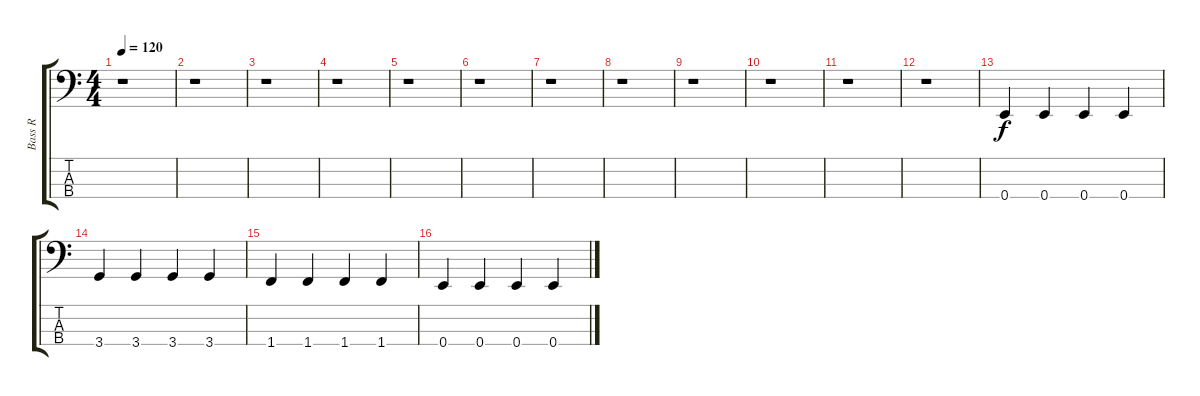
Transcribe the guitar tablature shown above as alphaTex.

\track ("Bass R" "Bass R") {instrument electricbassfinger}
\staff {score tabs}
\tuning (G2 D2 A1 E1) {hide}
\ts (4 4)
\tempo 120
\clef f4
\ks c
r.1{dy f instrument electricbassfinger} |
r.1 |
r.1 |
r.1 |
r.1 |
r.1 |
r.1 |
r.1 |
r.1 |
r.1 |
r.1 |
r.1 |
0.4.4 0.4.4 0.4.4 0.4.4 |
3.4.4 3.4.4 3.4.4 3.4.4 |
1.4.4 1.4.4 1.4.4 1.4.4 |
0.4.4 0.4.4 0.4.4 0.4.4
